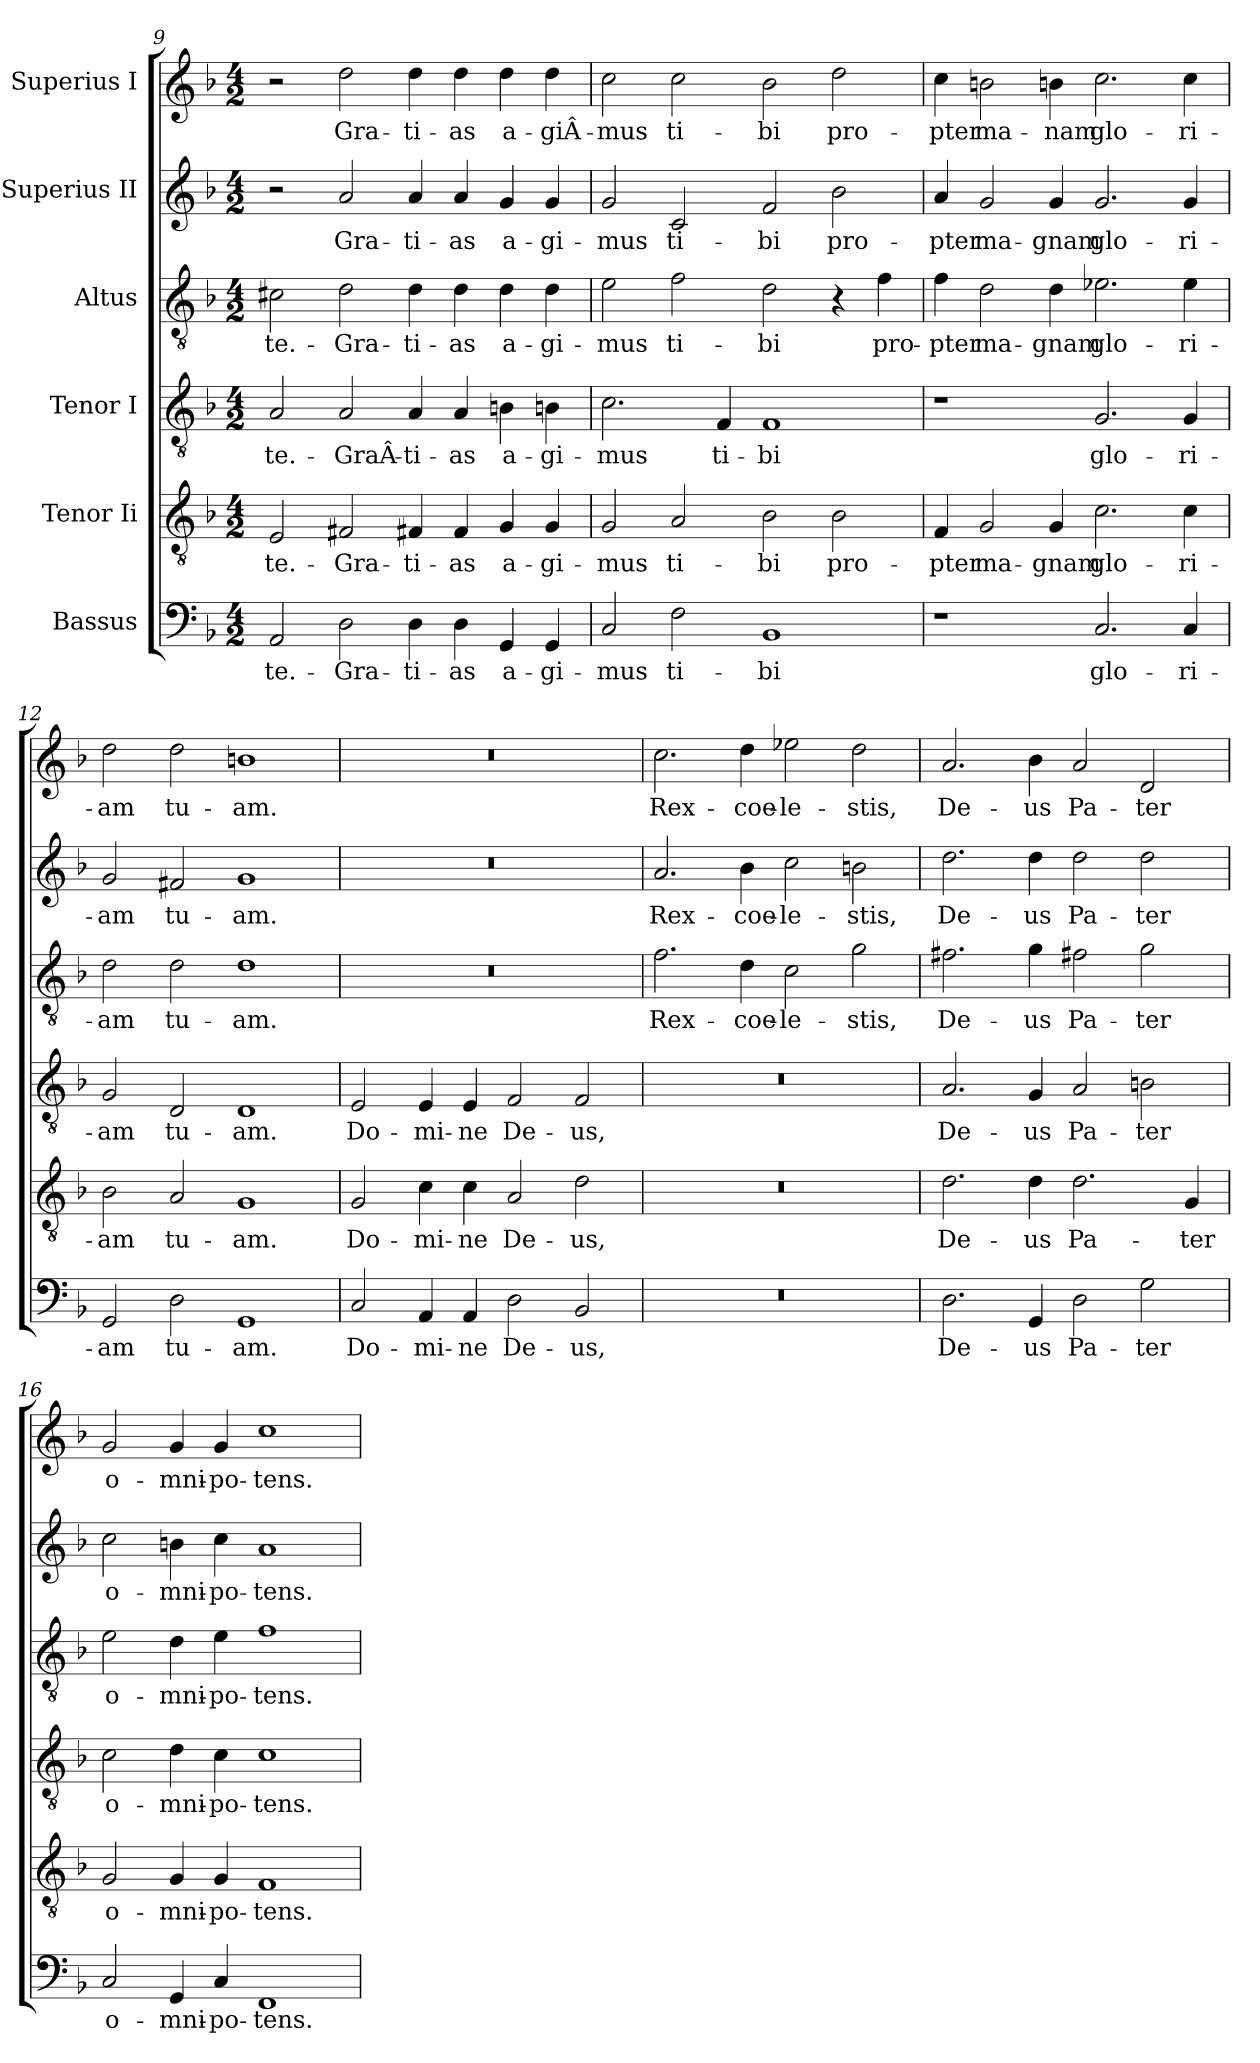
**kern	**text	**kern	**text	**kern	**text	**kern	**text	**kern	**text	**kern	**text
*part6	*part6	*part5	*part5	*part4	*part4	*part3	*part3	*part2	*part2	*part1	*part1
*staff6	*staff6	*staff5	*staff5	*staff4	*staff4	*staff3	*staff3	*staff2	*staff2	*staff1	*staff1
*I"Bassus	*	*I"Tenor Ii	*	*I"Tenor I	*	*I"Altus	*	*I"Superius II	*	*I"Superius I	*
*clefF4	*	*clefGv2	*	*clefGv2	*	*clefGv2	*	*clefG2	*	*clefG2	*
*k[b-]	*	*k[b-]	*	*k[b-]	*	*k[b-]	*	*k[b-]	*	*k[b-]	*
*M4/2	*	*M4/2	*	*M4/2	*	*M4/2	*	*M4/2	*	*M4/2	*
=9	=9	=9	=9	=9	=9	=9	=9	=9	=9	=9	=9
2AA/	te.-	2E/	te.-	2A/	te.-	2c#X\	te.-	2r	.	2r	.
2D\	Gra-	2F#X/	Gra-	2A/	GraÂ­-	2d\	Gra-	2a/	Gra-	2dd\	Gra-
4D\	-ti-	4F#X/	-ti-	4A/	-ti-	4d\	-ti-	4a/	-ti-	4dd\	-ti-
4D\	-as	4F#/	-as	4A/	-as	4d\	-as	4a/	-as	4dd\	-as
4GG/	a-	4G/	a-	4Bn\	a-	4d\	a-	4g/	a-	4dd\	a-
4GG/	-gi-	4G/	-gi-	4Bn\	-gi-	4d\	-gi-	4g/	-gi-	4dd\	-giÂ­-
=10	=10	=10	=10	=10	=10	=10	=10	=10	=10	=10	=10
2C/	-mus	2G/	-mus	2.c\	-mus	2e\	-mus	2g/	-mus	2cc\	-mus
2F\	ti-	2A/	ti-	.	.	2f\	ti-	2c/	ti-	2cc\	ti-
.	.	.	.	4F/	ti-	.	.	.	.	.	.
1BB-/	-bi	2B-\	-bi	1F/	-bi	2d\	-bi	2f/	-bi	2b-\	-bi
.	.	2B-\	pro-	.	.	4r	.	2b-\	pro-	2dd\	pro-
.	.	.	.	.	.	4f\	pro-	.	.	.	.
=11	=11	=11	=11	=11	=11	=11	=11	=11	=11	=11	=11
1r	.	4F/	-pter	1r	.	4f\	-pter	4a/	-pter	4cc\	-pter
.	.	2G/	ma-	.	.	2d\	ma-	2g/	ma-	2bn\	ma-
.	.	4G/	-gnam	.	.	4d\	-gnam	4g/	-gnam	4bn\	-nam
2.C/	glo-	2.c\	glo-	2.G/	glo-	2.e-X\	glo-	2.g/	glo-	2.cc\	glo-
4C/	-ri-	4c\	-ri-	4G/	-ri-	4e-\	-ri-	4g/	-ri-	4cc\	-ri-
=12	=12	=12	=12	=12	=12	=12	=12	=12	=12	=12	=12
2GG/	-am	2B-\	-am	2G/	-am	2d\	-am	2g/	-am	2dd\	-am
2D\	tu-	2A/	tu-	2D/	tu-	2d\	tu-	2f#X/	tu-	2dd\	tu-
1GG/	-am.	1G/	-am.	1D/	-am.	1d/	-am.	1g/	-am.	1bn\	-am.
=13	=13	=13	=13	=13	=13	=13	=13	=13	=13	=13	=13
2C/	Do-	2G/	Do-	2E/	Do-	0r	.	0r	.	0r	.
4AA/	-mi-	4c\	-mi-	4E/	-mi-	.	.	.	.	.	.
4AA/	-ne	4c\	-ne	4E/	-ne	.	.	.	.	.	.
2D\	De-	2A/	De-	2F/	De-	.	.	.	.	.	.
2BB-/	-us,	2d\	-us,	2F/	-us,	.	.	.	.	.	.
=14	=14	=14	=14	=14	=14	=14	=14	=14	=14	=14	=14
0r	.	0r	.	0r	.	2.f\	Rex-	2.a/	Rex-	2.cc\	Rex-
.	.	.	.	.	.	4d\	coe-	4b-\	coe-	4dd\	coe-
.	.	.	.	.	.	2c\	-le-	2cc\	-le-	2ee-X\	-le-
.	.	.	.	.	.	2g\	-stis,	2bn\	-stis,	2dd\	-stis,
=15	=15	=15	=15	=15	=15	=15	=15	=15	=15	=15	=15
2.D\	De-	2.d\	De-	2.A/	De-	2.f#X\	De-	2.dd\	De-	2.a/	De-
4GG/	-us	4d\	-us	4G/	-us	4g\	-us	4dd\	-us	4b-\	-us
2D\	Pa-	2.d\	Pa-	2A/	Pa-	2f#X\	Pa-	2dd\	Pa-	2a/	Pa-
2G\	-ter	.	.	2Bn\	-ter	2g\	-ter	2dd\	-ter	2d/	-ter
.	.	4G/	-ter	.	.	.	.	.	.	.	.
=16	=16	=16	=16	=16	=16	=16	=16	=16	=16	=16	=16
2C/	o-	2G/	o-	2c\	o-	2e\	o-	2cc\	o-	2g/	o-
4GG/	mni-	4G/	mni-	4d\	-mni-	4d\	-mni-	4bn\	-mni-	4g/	mni-
4C/	-po-	4G/	-po-	4c\	-po-	4e\	-po-	4cc\	-po-	4g/	-po-
1FF/	-tens.	1F/	-tens.	1c/	-tens.	1f/	-tens.	1a/	-tens.	1cc/	-tens.
=	=	=	=	=	=	=	=	=	=	=	=
*-	*-	*-	*-	*-	*-	*-	*-	*-	*-	*-	*-
